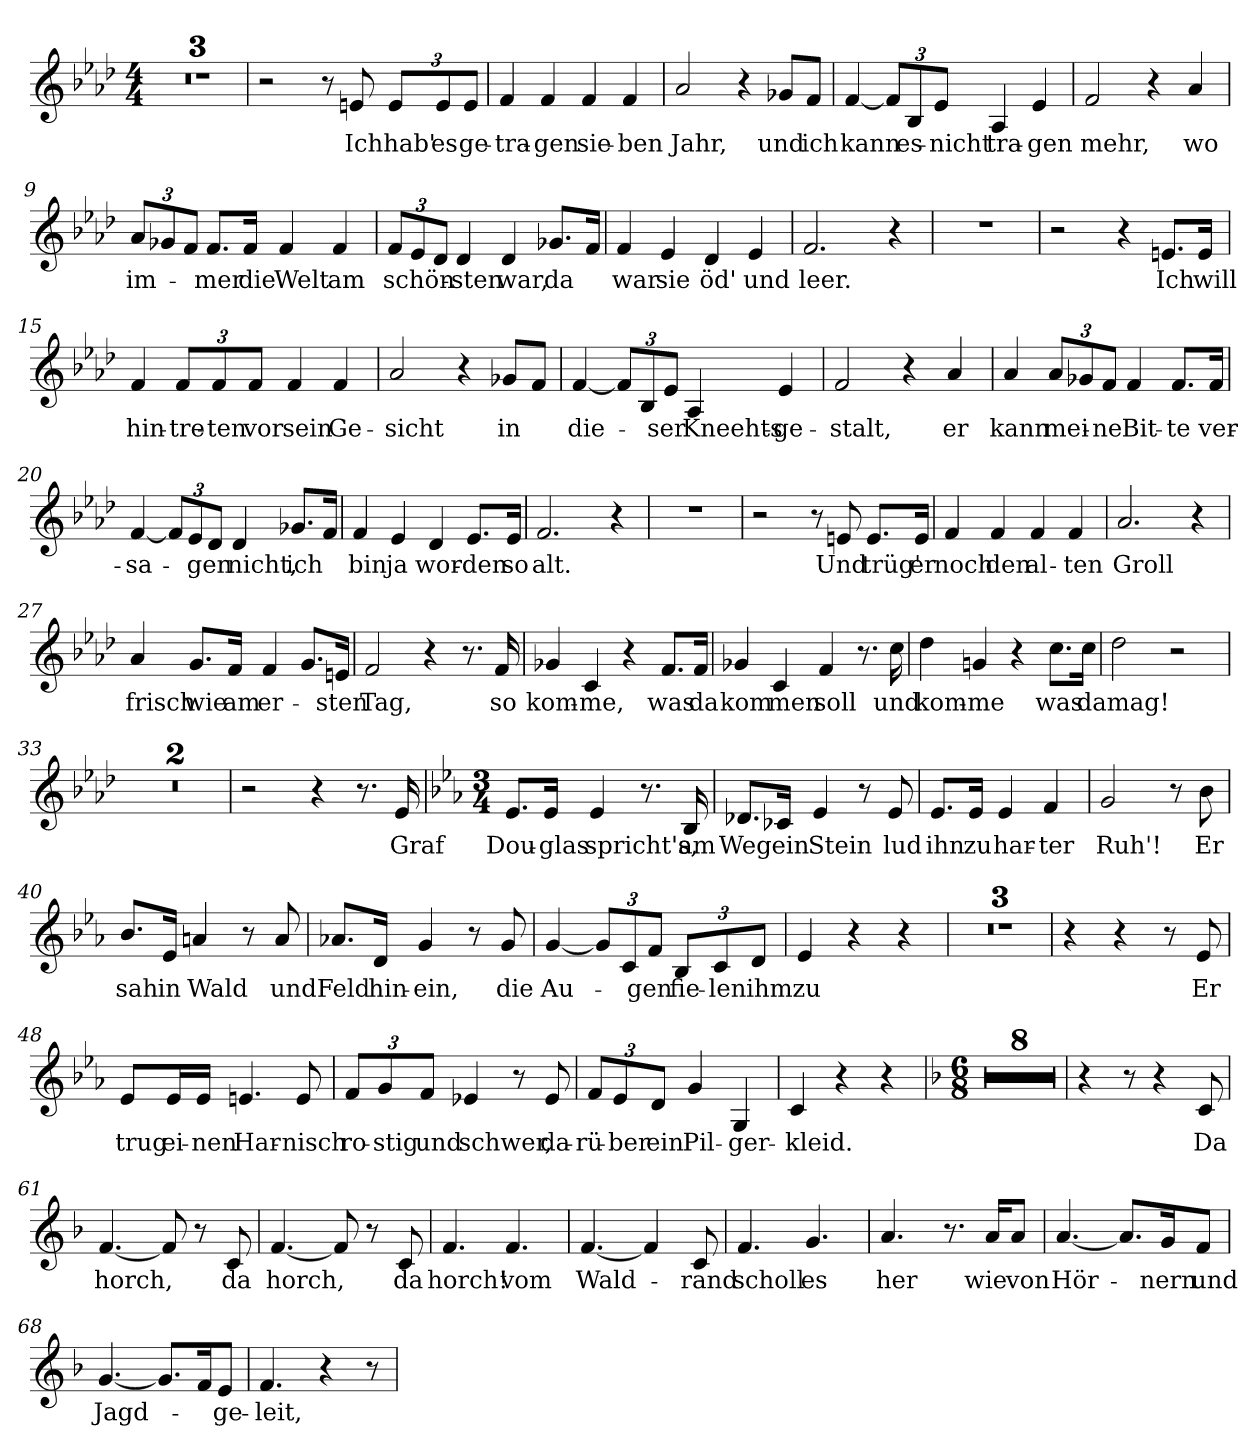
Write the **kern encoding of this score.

**kern	**text
*part1	*part1
*staff1	*staff1
*clefG2	*
*k[b-e-a-d-]	*
*M4/4	*
=1	=1
1r	.
=2	=2
1r	.
=3	=3
1r	.
=4	=4
2r	.
8r	.
!	!LO:LY:b
8en/	Ich
!	!LO:LY:b
12e/L	hab'
!	!LO:LY:b
12e/	es
!	!LO:LY:b
12e/J	ge-
=5	=5
!	!LO:LY:b
4f/	-tra-
!	!LO:LY:b
4f/	-gen
!	!LO:LY:b
4f/	sie-
!	!LO:LY:b
4f/	-ben
=6	=6
!	!LO:LY:b
2a-/	Jahr,
4r	.
!	!LO:LY:b
8g-X/L	und
!	!LO:LY:b
8f/J	ich
=7	=7
!	!LO:LY:b
[4f/	kann
12f/L]	.
!	!LO:LY:b
12B-/	es-
!	!LO:LY:b
12e-/J	-nicht
!	!LO:LY:b
4A-/	tra-
!	!LO:LY:b
4e-/	-gen
=8	=8
!	!LO:LY:b
2f/	mehr,
4r	.
!	!LO:LY:b
4a-/	wo
!!LO:LB:g=z
=9	=9
!	!LO:LY:b
12a-/L	im-
12g-X/	.
12f/J	.
!	!LO:LY:b
8.f/L	-mer
!	!LO:LY:b
16f/Jk	die
!	!LO:LY:b
4f/	Welt
!	!LO:LY:b
4f/	am
=10	=10
!	!LO:LY:b
12f/L	schön-
12e-/	.
12d-/J	.
!	!LO:LY:b
4d-/	-sten
!	!LO:LY:b
4d-/	war,
!	!LO:LY:b
8.g-X/L	da
16f/Jk	.
=11	=11
!	!LO:LY:b
4f/	war
!	!LO:LY:b
4e-/	sie
!	!LO:LY:b
4d-/	öd'
!	!LO:LY:b
4e-/	und
=12	=12
!	!LO:LY:b
2.f/	leer.
4r	.
=13	=13
1r	.
=14	=14
2r	.
4r	.
!	!LO:LY:b
8.en/L	Ich
!	!LO:LY:b
16e/Jk	will
=15	=15
!	!LO:LY:b
4f/	hin-
!	!LO:LY:b
12f/L	-tre-
!	!LO:LY:b
12f/	-ten
!	!LO:LY:b
12f/J	vor
!	!LO:LY:b
4f/	sein
!	!LO:LY:b
4f/	Ge-
!!LO:LB:g=z
=16	=16
!	!LO:LY:b
2a-/	-sicht
4r	.
!	!LO:LY:b
8g-X/L	in
8f/J	.
=17	=17
!	!LO:LY:b
[4f/	die-
12f/L]	.
12B-/	.
!	!LO:LY:b
12e-/J	-ser
!	!LO:LY:b
4A-/	Kneehts-
!	!LO:LY:b
4e-/	-ge-
=18	=18
!	!LO:LY:b
2f/	-stalt,
4r	.
!	!LO:LY:b
4a-/	er
=19	=19
!	!LO:LY:b
4a-/	kann
!	!LO:LY:b
12a-/L	mei-
12g-X/	.
!	!LO:LY:b
12f/J	-ne
!	!LO:LY:b
4f/	Bit-
!	!LO:LY:b
8.f/L	-te
!	!LO:LY:b
16f/Jk	ver-
=20	=20
!	!LO:LY:b
[4f/	-sa-
12f/L]	.
12e-/	.
!	!LO:LY:b
12d-/J	-gen
!	!LO:LY:b
4d-/	nicht,
!	!LO:LY:b
8.g-X/L	ich
16f/Jk	.
=21	=21
!	!LO:LY:b
4f/	bin
!	!LO:LY:b
4e-/	ja
!	!LO:LY:b
4d-/	wor-
!	!LO:LY:b
8.e-/L	-den
!	!LO:LY:b
16e-/Jk	so
=22	=22
!	!LO:LY:b
2.f/	alt.
4r	.
!!LO:LB:g=z
=23	=23
1r	.
=24	=24
2r	.
8r	.
!	!LO:LY:b
8en/	Und
!	!LO:LY:b
8.e/L	trüg'
!	!LO:LY:b
16e/Jk	er
=25	=25
!	!LO:LY:b
4f/	noch
!	!LO:LY:b
4f/	den
!	!LO:LY:b
4f/	al-
!	!LO:LY:b
4f/	-ten
=26	=26
!	!LO:LY:b
2.a-/	Groll
4r	.
=27	=27
!	!LO:LY:b
4a-/	frisch
!	!LO:LY:b
8.g/L	wie
!	!LO:LY:b
16f/Jk	am
!	!LO:LY:b
4f/	er-
8.g/L	.
!	!LO:LY:b
16en/Jk	-sten
=28	=28
!	!LO:LY:b
2f/	Tag,
4r	.
8.r	.
!	!LO:LY:b
16f/	so
=29	=29
!	!LO:LY:b
4g-X/	kom-
!	!LO:LY:b
4c/	-me,
4r	.
!	!LO:LY:b
8.f/L	was
!	!LO:LY:b
16f/Jk	da
!!LO:LB:g=z
=30	=30
!	!LO:LY:b
4g-X/	kom
!	!LO:LY:b
4c/	men
!	!LO:LY:b
4f/	soll
8.r	.
!	!LO:LY:b
16cc\	und
=31	=31
!	!LO:LY:b
4dd-\	kom-
!	!LO:LY:b
4gn/	-me
4r	.
!	!LO:LY:b
8.cc\L	was
!	!LO:LY:b
16cc\Jk	da
=32	=32
!	!LO:LY:b
2dd-\	mag!
2r	.
=33	=33
1r	.
=34	=34
1r	.
=35	=35
2r	.
4r	.
8.r	.
!	!LO:LY:b
16e-/	Graf
=36	=36
*k[b-e-a-]	*
*M3/4	*
!	!LO:LY:b
8.e-/L	Dou-
!	!LO:LY:b
16e-/Jk	-glas
!	!LO:LY:b
4e-/	spricht's,
8.r	.
!	!LO:LY:b
16B-/	am
!!LO:LB:g=z
=37	=37
!	!LO:LY:b
8.d-X/L	Weg
!	!LO:LY:b
16c-X/Jk	ein
!	!LO:LY:b
4e-/	Stein
8r	.
!	!LO:LY:b
8e-/	lud
=38	=38
!	!LO:LY:b
8.e-/L	ihn
!	!LO:LY:b
16e-/Jk	zu
!	!LO:LY:b
4e-/	har-
!	!LO:LY:b
4f/	-ter
=39	=39
!	!LO:LY:b
2g/	Ruh'!
8r	.
!	!LO:LY:b
8b-\	Er
=40	=40
!	!LO:LY:b
8.b-/L	sah
!	!LO:LY:b
16e-/Jk	in
!	!LO:LY:b
4an/	Wald
8r	.
!	!LO:LY:b
8a/	und
=41	=41
!	!LO:LY:b
8.a-X/L	Feld
!	!LO:LY:b
16d/Jk	hin-
!	!LO:LY:b
4g/	-ein,
8r	.
!	!LO:LY:b
8g/	die
=42	=42
!	!LO:LY:b
[4g/	Au-
12g/L]	.
12c/	.
!	!LO:LY:b
12f/J	-gen
!	!LO:LY:b
12B-/L	fie-
!	!LO:LY:b
12c/	-len
!	!LO:LY:b
12d/J	ihm
=43	=43
!	!LO:LY:b
4e-/	zu
4r	.
4r	.
=44	=44
2.r	.
!!LO:LB:g=z
=45	=45
2.r	.
=46	=46
2.r	.
=47	=47
4r	.
4r	.
8r	.
!	!LO:LY:b
8e-/	Er
=48	=48
!	!LO:LY:b
8e-/L	trug
!	!LO:LY:b
16e-/L	ei-
!	!LO:LY:b
16e-/JJ	-nen
!	!LO:LY:b
4.en/	Har-
!	!LO:LY:b
8e/	-nisch
=49	=49
!	!LO:LY:b
12f/L	ro-
!	!LO:LY:b
12g/	-stig
!	!LO:LY:b
12f/J	und
!	!LO:LY:b
4e-X/	schwer,
8r	.
!	!LO:LY:b
8e-/	da-
=50	=50
!	!LO:LY:b
12f/L	-rü-
!	!LO:LY:b
12e-/	-ber
!	!LO:LY:b
12d/J	ein
!	!LO:LY:b
4g/	Pil-
!	!LO:LY:b
4G/	-ger-
=51	=51
!	!LO:LY:b
4c/	-kleid.
4r	.
4r	.
=52	=52
*k[b-]	*
*M6/8	*
2.r	.
=53	=53
2.r	.
=54	=54
2.r	.
!!LO:LB:g=z
=55	=55
2.r	.
=56	=56
2.r	.
=57	=57
2.r	.
=58	=58
2.r	.
=59	=59
2.r	.
=60	=60
4r	.
8r	.
4r	.
!	!LO:LY:b
8c/	Da
=61	=61
!	!LO:LY:b
[4.f/	horch,
8f/]	.
8r	.
!	!LO:LY:b
8c/	da
=62	=62
!	!LO:LY:b
[4.f/	horch,
8f/]	.
8r	.
!	!LO:LY:b
8c/	da
=63	=63
!	!LO:LY:b
4.f/	horch!
!	!LO:LY:b
4.f/	vom
=64	=64
!	!LO:LY:b
[4.f/	Wald-
4f/]	.
!	!LO:LY:b
8c/	-rand
=65	=65
!	!LO:LY:b
4.f/	scholl
!	!LO:LY:b
4.g/	es
!!LO:LB:g=z
=66	=66
!	!LO:LY:b
4.a/	her
8.r	.
!	!LO:LY:b
16a/KL	wie
!	!LO:LY:b
8a/J	von
=67	=67
!	!LO:LY:b
[4.a/	Hör-
8.a/L]	.
!	!LO:LY:b
16g/K	-nern
!	!LO:LY:b
8f/J	und
=68	=68
!	!LO:LY:b
[4.g/	Jagd-
8.g/L]	.
16f/K	.
!	!LO:LY:b
8e/J	-ge-
=69	=69
!	!LO:LY:b
4.f/	-leit,
4r	.
8r	.
=	=
*-	*-
